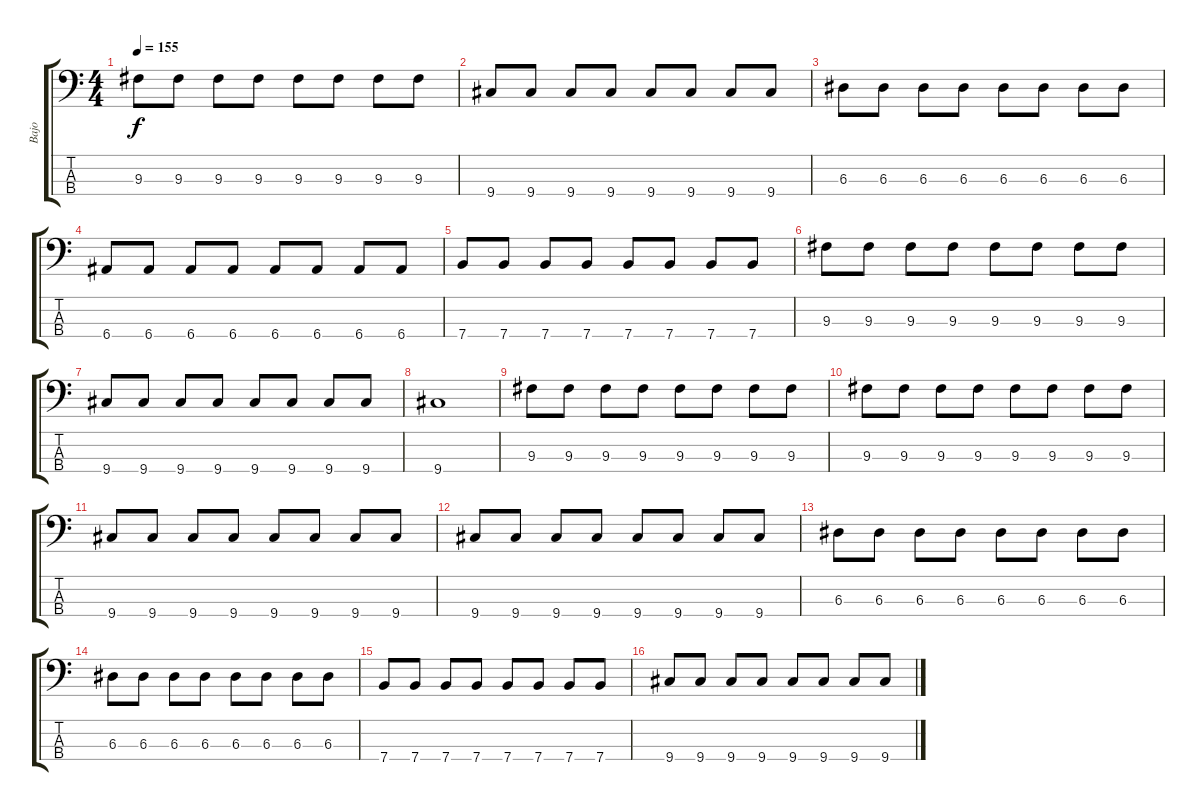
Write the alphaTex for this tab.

\track ("Bajo" "Bajo") {instrument electricbasspick}
\staff {score tabs}
\tuning (G2 D2 A1 E1) {hide}
\ts (4 4)
\tempo 155
\clef f4
\ks c
9.3.8{dy f} 9.3.8 9.3.8 9.3.8 9.3.8 9.3.8 9.3.8 9.3.8 |
9.4.8 9.4.8 9.4.8 9.4.8 9.4.8 9.4.8 9.4.8 9.4.8 |
6.3.8 6.3.8 6.3.8 6.3.8 6.3.8 6.3.8 6.3.8 6.3.8 |
6.4.8 6.4.8 6.4.8 6.4.8 6.4.8 6.4.8 6.4.8 6.4.8 |
7.4.8 7.4.8 7.4.8 7.4.8 7.4.8 7.4.8 7.4.8 7.4.8 |
9.3.8 9.3.8 9.3.8 9.3.8 9.3.8 9.3.8 9.3.8 9.3.8 |
9.4.8 9.4.8 9.4.8 9.4.8 9.4.8 9.4.8 9.4.8 9.4.8 |
9.4.1 |
9.3.8 9.3.8 9.3.8 9.3.8 9.3.8 9.3.8 9.3.8 9.3.8 |
9.3.8 9.3.8 9.3.8 9.3.8 9.3.8 9.3.8 9.3.8 9.3.8 |
9.4.8 9.4.8 9.4.8 9.4.8 9.4.8 9.4.8 9.4.8 9.4.8 |
9.4.8 9.4.8 9.4.8 9.4.8 9.4.8 9.4.8 9.4.8 9.4.8 |
6.3.8 6.3.8 6.3.8 6.3.8 6.3.8 6.3.8 6.3.8 6.3.8 |
6.3.8 6.3.8 6.3.8 6.3.8 6.3.8 6.3.8 6.3.8 6.3.8 |
7.4.8 7.4.8 7.4.8 7.4.8 7.4.8 7.4.8 7.4.8 7.4.8 |
9.4.8 9.4.8 9.4.8 9.4.8 9.4.8 9.4.8 9.4.8 9.4.8
